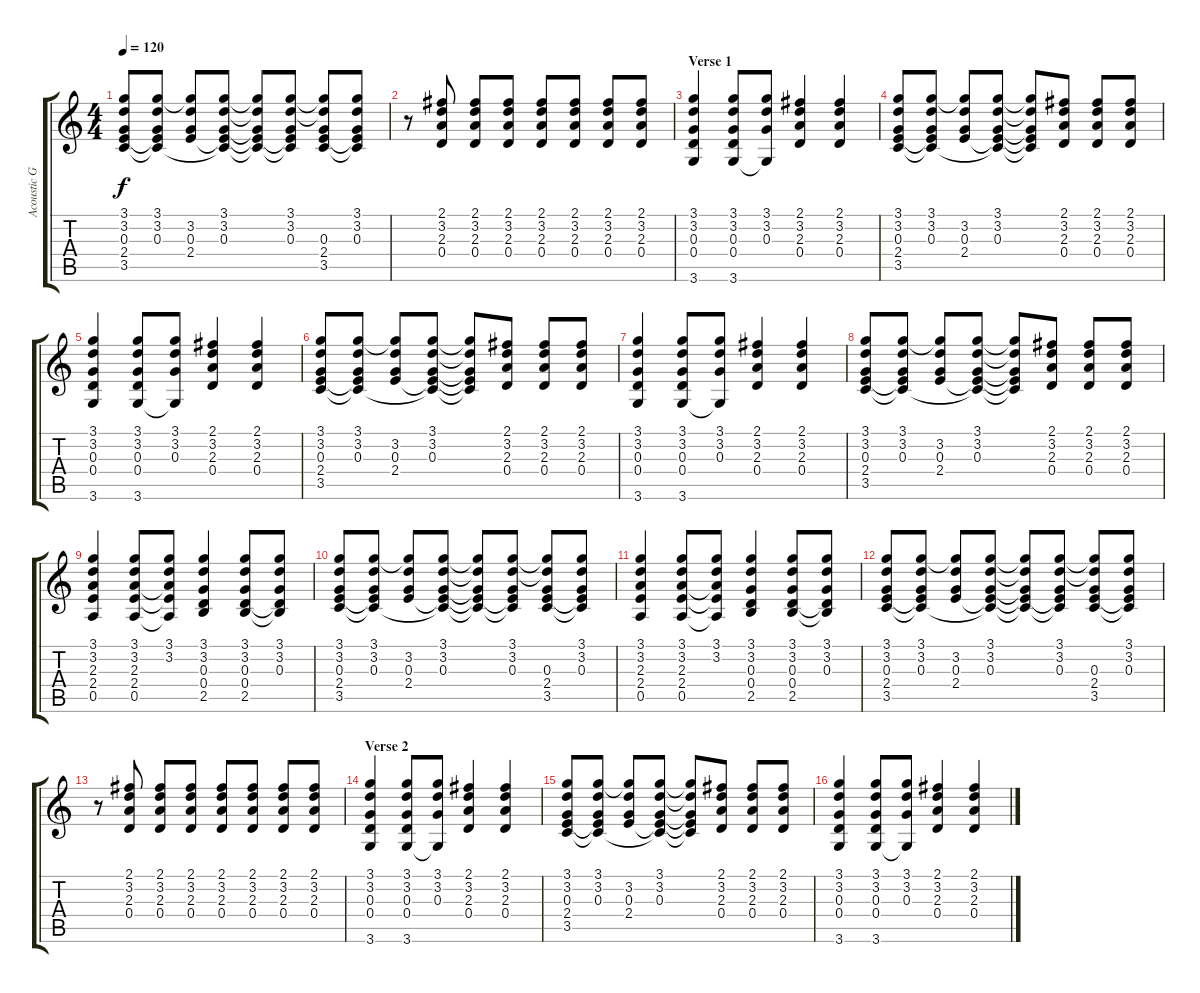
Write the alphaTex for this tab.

\track ("Acoustic Guitar 2" "Acoustic G") {instrument acousticguitarsteel}
\staff {score tabs}
\tuning (E4 B3 G3 D3 A2 E2) {hide}
\ts (4 4)
\tempo 120
\clef g2
\ks c
(3.1 3.2 0.3 2.4 3.5).8{dy f} (3.1 3.2 0.3 2.4{t} 3.5{t}).8 (3.1{t} 3.2 0.3 2.4).8 (3.1 3.2 0.3 2.4{t} 3.5{t}).8 (3.1{t} 3.2{t} 0.3{t} 2.4{t} 3.5{t}).8 (3.1 3.2 0.3 2.4{t} 3.5{t}).8 (3.1{t} 3.2{t} 0.3 2.4 3.5).8 (3.1 3.2 0.3 2.4{t} 3.5{t}).8 |
r.8 (2.1 3.2 2.3 0.4).8 (2.1 3.2 2.3 0.4).8 (2.1 3.2 2.3 0.4).8 (2.1 3.2 2.3 0.4).8 (2.1 3.2 2.3 0.4).8 (2.1 3.2 2.3 0.4).8 (2.1 3.2 2.3 0.4).8 |
\section ("" "Verse 1")
(3.1 3.2 0.3 0.4 3.6).4 (3.1 3.2 0.3 0.4 3.6).8 (3.1 3.2 0.3 3.6{t}).8 (2.1 3.2 2.3 0.4).4 (2.1 3.2 2.3 0.4).4 |
(3.1 3.2 0.3 2.4 3.5).8 (3.1 3.2 0.3 2.4{t} 3.5{t}).8 (3.1{t} 3.2 0.3 2.4).8 (3.1 3.2 0.3 2.4{t} 3.5{t}).8 (3.1{t} 3.2{t} 0.3{t} 2.4{t} 3.5{t}).8 (2.1 3.2 2.3 0.4).8 (2.1 3.2 2.3 0.4).8 (2.1 3.2 2.3 0.4).8 |
(3.1 3.2 0.3 0.4 3.6).4 (3.1 3.2 0.3 0.4 3.6).8 (3.1 3.2 0.3 3.6{t}).8 (2.1 3.2 2.3 0.4).4 (2.1 3.2 2.3 0.4).4 |
(3.1 3.2 0.3 2.4 3.5).8 (3.1 3.2 0.3 2.4{t} 3.5{t}).8 (3.1{t} 3.2 0.3 2.4).8 (3.1 3.2 0.3 2.4{t} 3.5{t}).8 (3.1{t} 3.2{t} 0.3{t} 2.4{t} 3.5{t}).8 (2.1 3.2 2.3 0.4).8 (2.1 3.2 2.3 0.4).8 (2.1 3.2 2.3 0.4).8 |
(3.1 3.2 0.3 0.4 3.6).4 (3.1 3.2 0.3 0.4 3.6).8 (3.1 3.2 0.3 3.6{t}).8 (2.1 3.2 2.3 0.4).4 (2.1 3.2 2.3 0.4).4 |
(3.1 3.2 0.3 2.4 3.5).8 (3.1 3.2 0.3 2.4{t} 3.5{t}).8 (3.1{t} 3.2 0.3 2.4).8 (3.1 3.2 0.3 2.4{t} 3.5{t}).8 (3.1{t} 3.2{t} 0.3{t} 2.4{t} 3.5{t}).8 (2.1 3.2 2.3 0.4).8 (2.1 3.2 2.3 0.4).8 (2.1 3.2 2.3 0.4).8 |
(3.1 3.2 2.3 2.4 0.5).4 (3.1 3.2 2.3 2.4 0.5).8 (3.1 3.2 2.3{t} 2.4{t} 0.5{t}).8 (3.1 3.2 0.3 0.4 2.5).4 (3.1 3.2 0.3 0.4 2.5).8 (3.1 3.2 0.3 0.4{t} 2.5{t}).8 |
(3.1 3.2 0.3 2.4 3.5).8 (3.1 3.2 0.3 2.4{t} 3.5{t}).8 (3.1{t} 3.2 0.3 2.4).8 (3.1 3.2 0.3 2.4{t} 3.5{t}).8 (3.1{t} 3.2{t} 0.3{t} 2.4{t} 3.5{t}).8 (3.1 3.2 0.3 2.4{t} 3.5{t}).8 (3.1{t} 3.2{t} 0.3 2.4 3.5).8 (3.1 3.2 0.3 2.4{t} 3.5{t}).8 |
(3.1 3.2 2.3 2.4 0.5).4 (3.1 3.2 2.3 2.4 0.5).8 (3.1 3.2 2.3{t} 2.4{t} 0.5{t}).8 (3.1 3.2 0.3 0.4 2.5).4 (3.1 3.2 0.3 0.4 2.5).8 (3.1 3.2 0.3 0.4{t} 2.5{t}).8 |
(3.1 3.2 0.3 2.4 3.5).8 (3.1 3.2 0.3 2.4{t} 3.5{t}).8 (3.1{t} 3.2 0.3 2.4).8 (3.1 3.2 0.3 2.4{t} 3.5{t}).8 (3.1{t} 3.2{t} 0.3{t} 2.4{t} 3.5{t}).8 (3.1 3.2 0.3 2.4{t} 3.5{t}).8 (3.1{t} 3.2{t} 0.3 2.4 3.5).8 (3.1 3.2 0.3 2.4{t} 3.5{t}).8 |
r.8 (2.1 3.2 2.3 0.4).8 (2.1 3.2 2.3 0.4).8 (2.1 3.2 2.3 0.4).8 (2.1 3.2 2.3 0.4).8 (2.1 3.2 2.3 0.4).8 (2.1 3.2 2.3 0.4).8 (2.1 3.2 2.3 0.4).8 |
\section ("" "Verse 2")
(3.1 3.2 0.3 0.4 3.6).4 (3.1 3.2 0.3 0.4 3.6).8 (3.1 3.2 0.3 3.6{t}).8 (2.1 3.2 2.3 0.4).4 (2.1 3.2 2.3 0.4).4 |
(3.1 3.2 0.3 2.4 3.5).8 (3.1 3.2 0.3 2.4{t} 3.5{t}).8 (3.1{t} 3.2 0.3 2.4).8 (3.1 3.2 0.3 2.4{t} 3.5{t}).8 (3.1{t} 3.2{t} 0.3{t} 2.4{t} 3.5{t}).8 (2.1 3.2 2.3 0.4).8 (2.1 3.2 2.3 0.4).8 (2.1 3.2 2.3 0.4).8 |
(3.1 3.2 0.3 0.4 3.6).4 (3.1 3.2 0.3 0.4 3.6).8 (3.1 3.2 0.3 3.6{t}).8 (2.1 3.2 2.3 0.4).4 (2.1 3.2 2.3 0.4).4
